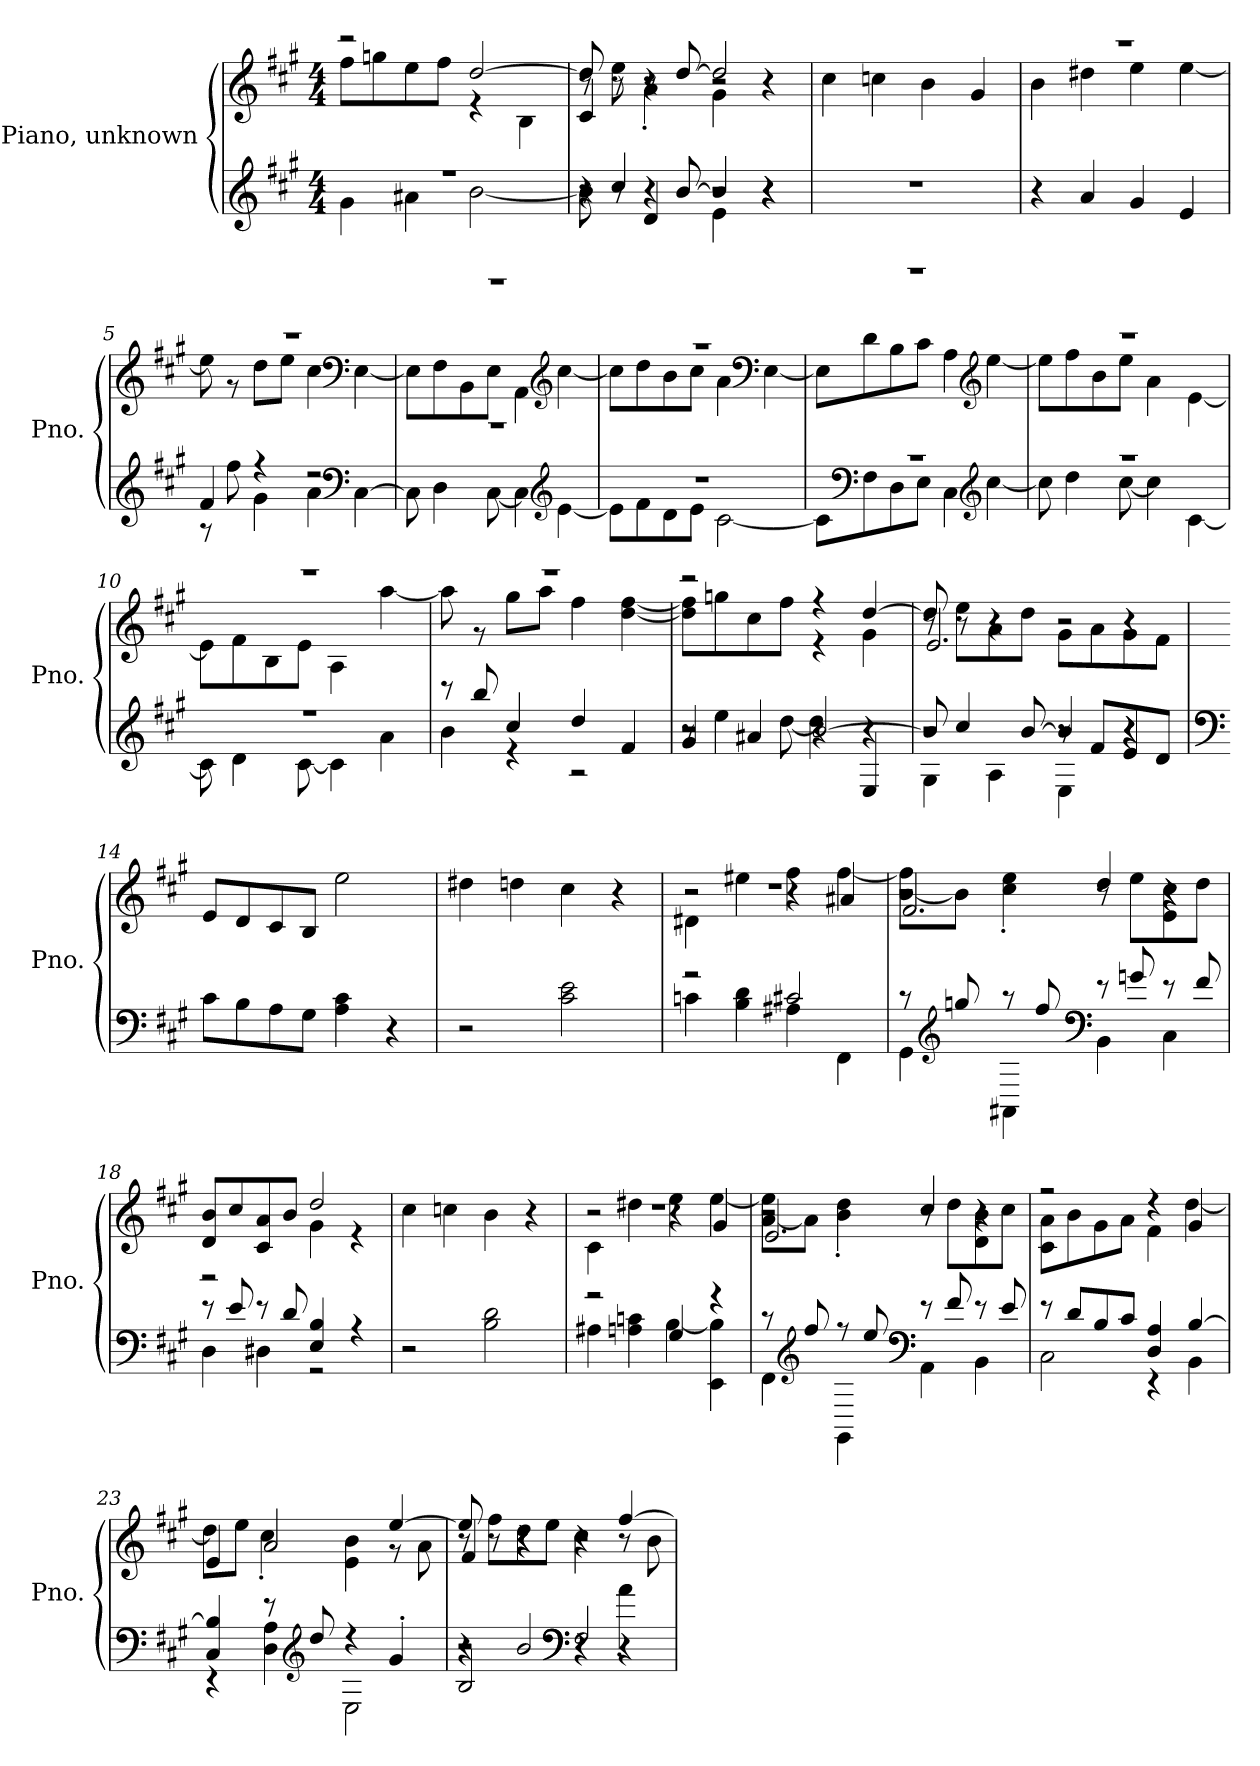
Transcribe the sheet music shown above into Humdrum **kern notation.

**kern	**kern
*part1	*part1
*staff2	*staff1
*I"Piano, unknown	*
*I'Pno.	*
*clefG2	*clefG2
*k[f#c#g#]	*k[f#c#g#]
*M4/4	*M4/4
*MM120	*MM120
=1	=1
*^	*^
1r	4g#\	2r	8ff#\L
.	.	.	8ggn\
.	4a#X\	.	8ee\
.	.	.	8ff#\J
.	[2b\	[2dd/	4r
.	.	.	4B\
=2	=2	=2	=2
*	*^	*	*^
8r	8b\]	4r	8dd/]	8r	4c#/
4cc#/	8r	.	8r	8ee\	.
.	4r	4d/	8r	4a'\	4r
[8b/	.	.	[8dd/	.	.
4b/]	4e\	2r	2dd/]	4g#\	2r
4r	4r	.	.	4r	.
*v	*v	*v	*	*	*
*	*v	*v	*v
=3	=3
1r	4cc#\
.	4ccn\
.	4b\
.	4g#/
=4	=4
*	*^
4r	1r	4b\
4a/	.	4dd#X\
4g#/	.	4ee\
4e/	.	[4ee\
=5	=5	=5
*^	*	*
4f#/	8r	1r	8ee\]
.	8ff#\	.	8r
4r	4g#\	.	8dd\L
.	.	.	8ee\J
2r	4a\	.	4cc#\
*clefF4	*	*clefF4	*
.	[4C#\	.	[4E\
!!LO:LB:g=z	!!
=6	=6	=6	=6
1r	8C#\]	1r	8E\L]
.	4D\	.	8F#\
.	.	.	8BB\
.	[8C#\	.	8E\J
.	4C#\]	.	4AA\
*clefG2	*	*clefG2	*
.	[4e\	.	[4cc#\
=7	=7	=7	=7
1r	8e\L]	1r	8cc#\L]
.	8f#\	.	8dd\
.	8d\	.	8b\
.	8e\J	.	8cc#\J
.	[2c#\	.	4a\
*	*	*clefF4	*
.	.	.	[4E\
=8	=8	=8	=8
1r	8c#\L]	1r	8E\L]
*clefF4	*	*	*
.	8F#\	.	8d\
.	8D\	.	8B\
.	8E\J	.	8c#\J
.	4C#\	.	4A\
*clefG2	*	*clefG2	*
.	[4cc#\	.	[4ee\
=9	=9	=9	=9
1r	8cc#\]	1r	8ee\L]
.	4dd\	.	8ff#\
.	.	.	8b\
.	[8cc#\	.	8ee\J
.	4cc#\]	.	4a\
.	[4c#\	.	[4e\
!!LO:LB:g=z	!!
=10	=10	=10	=10
1r	8c#\]	1r	8e\L]
.	4d\	.	8f#\
.	.	.	8B\
.	[8c#\	.	8e\J
.	4c#\]	.	4A\
.	4a\	.	[4aa\
=11	=11	=11	=11
8r	4b\	1r	8aa\]
8bb/	.	.	8r
4cc#/	4r	.	8gg#\L
.	.	.	8aa\J
4dd/	2r	.	4ff#\
4f#/	.	.	[4dd\ [4ff#\
=12	=12	=12	=12
*	*^	*	*
4g#/	8r	2r	2r	8dd\] 8ff#\]L
.	4ee\	.	.	8ggn\
4a#X/	.	.	.	8cc#\
.	[8dd\	.	.	8ff#\J
[2b/	4dd\]	4r	4r	4r
.	4r	4E/	[4dd/	4g#\
=13	=13	=13	=13	=13
*	*	*	*	*^
8b/]	4G#\	2r	8dd/]	8r	2.e/
4cc#/	.	.	8r	8ee\L	.
.	4A\	.	4r	8a\	.
[8b/	.	.	.	8dd\J	.
4b/]	4E\	8r	2r	8g#\L	.
.	.	8f#/L	.	8a\	.
4r	4r	8e/	.	8g#\	4r
.	.	8d/J	.	8f#\J	.
*v	*v	*v	*	*	*
*	*v	*v	*v
=14	=14
*clefF4	*
8c#\L	8e/L
8B\	8d/
8A\	8c#/
8G#\J	8B/J
4A\ 4c#\	2ee\
4r	.
!!LO:LB:g=z
=15	=15
2r	4dd#X\
.	4ddn\
2c#\ 2e\	4cc#\
.	4r
=16	=16
*^	*^
*	*	*	*^
2r	4cn\	1r	4d#X\	2r
.	4B\ 4d\	.	4ee#X\	.
2c#X/	4A#X\	.	4ff#\	4r
.	4FF#\	.	[4ff#\	4a#X/
=17	=17	=17	=17	=17
8r	4GG#\	2r	[8b\ 8ff#\]L	2.f#/
*clefG2	*	*	*	*
8ggn/	.	.	8b\J]	.
8r	4AA#X\	.	4cc#\' 4ee\'	.
8ff#/	.	.	.	.
*clefF4	*	*	*	*
8r	4BB\	4dd/	8r	.
8gn/	.	.	8ee\L	.
8r	4C#\	4r	8e\ 8cc#\	4r
8f#/	.	.	8dd\J	.
*	*	*	*v	*v
=18	=18	=18	=18
8r	4D\	8d/ 8b/L	2r
8e/	.	8cc#/	.
8r	4D#X\	8c#/ 8a/	.
8d/	.	8b/J	.
4E/ 4B/	2r	2dd/	4g#\
4r	.	.	4r
*v	*v	*	*
*	*v	*v
!!LO:LB:g=z
=19	=19
2r	4cc#\
.	4ccn\
2B\ 2d\	4b\
.	4r
=20	=20
*^	*^
*	*	*	*^
2r	4A#X\	1r	4c#\	2r
.	4An\ 4cn\	.	4dd#X\	.
4G#/	[4B\	.	4ee\	4r
4r	4EE\ 4B\]	.	[4ee\	4g#/
=21	=21	=21	=21	=21
8r	4FF#\	2r	[8a\ 8ee\]L	2.e/
*clefG2	*	*	*	*
8ff#/	.	.	8a\J]	.
8r	4GG#\	.	4b\' 4dd\'	.
8ee/	.	.	.	.
*clefF4	*	*	*	*
8r	4AA\	4cc#/	8r	.
8f#/	.	.	8dd\L	.
8r	4BB\	4r	8d\ 8b\	4r
8e/	.	.	8cc#\J	.
*	*	*	*v	*v
=22	=22	=22	=22
8r	2C#\	2r	8c#\ 8a\L
8d/L	.	.	8b\
8B/	.	.	8g#\
8c#/J	.	.	8a\J
4D/ 4A/	4r	4r	4f#\
[4B/	4BB\	4g#/	[4dd\
!!LO:LB:g=z	!!
=23	=23	=23	=23
4C#/ 4B/]	4r	4e/	8dd\L]
.	.	.	8ee\J
8r	4D\ 4A\	2a/	4cc#'\
*clefG2	*	*	*
8dd/	.	.	.
4r	2E\	.	4e\ 4b\
4g#'/	.	[4ee/	8r
.	.	.	8a\
=24	=24	=24	=24
*	*^	*	*^
4r	2r	2B/	8ee/]	8r	4f#/
.	.	.	8r	8ff#\L	.
2b/	.	.	4r	8dd\	4r
.	.	.	.	8ee\J	.
*clefF4	*	*	*	*	*
.	4r	2F#/	4r	4cc#\	2r
4r	4a'\	.	[4ff#/	8r	.
.	.	.	.	8b\	.
*v	*v	*v	*	*	*
*	*v	*v	*v
=	=
*-	*-
